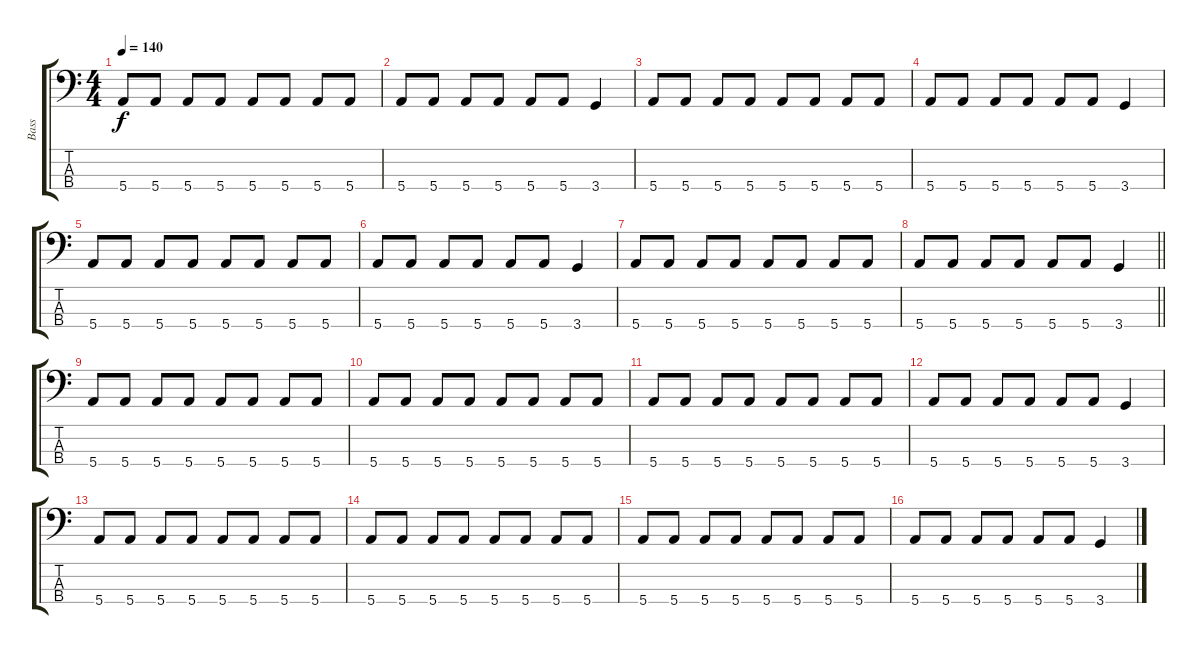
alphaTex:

\track ("Bass" "Bass") {instrument electricbasspick}
\staff {score tabs}
\tuning (G2 D2 A1 E1) {hide}
\ts (4 4)
\tempo 140
\clef f4
\ks c
5.4.8{dy f instrument electricbasspick} 5.4.8 5.4.8 5.4.8 5.4.8 5.4.8 5.4.8 5.4.8 |
5.4.8 5.4.8 5.4.8 5.4.8 5.4.8 5.4.8 3.4.4 |
5.4.8 5.4.8 5.4.8 5.4.8 5.4.8 5.4.8 5.4.8 5.4.8 |
5.4.8 5.4.8 5.4.8 5.4.8 5.4.8 5.4.8 3.4.4 |
5.4.8 5.4.8 5.4.8 5.4.8 5.4.8 5.4.8 5.4.8 5.4.8 |
5.4.8 5.4.8 5.4.8 5.4.8 5.4.8 5.4.8 3.4.4 |
5.4.8 5.4.8 5.4.8 5.4.8 5.4.8 5.4.8 5.4.8 5.4.8 |
\barLineRight lightlight
5.4.8 5.4.8 5.4.8 5.4.8 5.4.8 5.4.8 3.4.4 |
5.4.8 5.4.8 5.4.8 5.4.8 5.4.8 5.4.8 5.4.8 5.4.8 |
5.4.8 5.4.8 5.4.8 5.4.8 5.4.8 5.4.8 5.4.8 5.4.8 |
5.4.8 5.4.8 5.4.8 5.4.8 5.4.8 5.4.8 5.4.8 5.4.8 |
5.4.8 5.4.8 5.4.8 5.4.8 5.4.8 5.4.8 3.4.4 |
5.4.8 5.4.8 5.4.8 5.4.8 5.4.8 5.4.8 5.4.8 5.4.8 |
5.4.8 5.4.8 5.4.8 5.4.8 5.4.8 5.4.8 5.4.8 5.4.8 |
5.4.8 5.4.8 5.4.8 5.4.8 5.4.8 5.4.8 5.4.8 5.4.8 |
5.4.8 5.4.8 5.4.8 5.4.8 5.4.8 5.4.8 3.4.4
